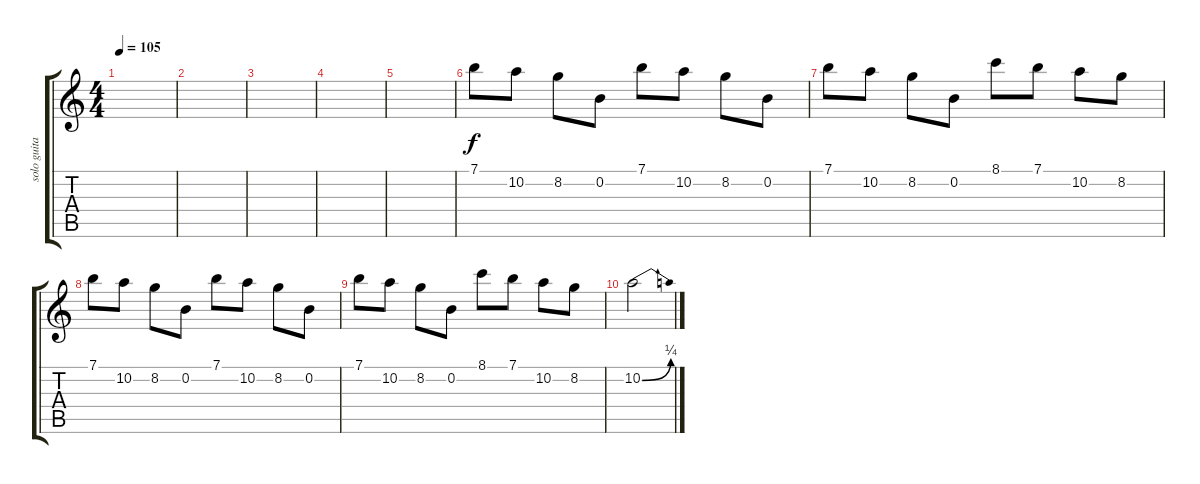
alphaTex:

\track ("solo guitar" "solo guita") {instrument overdrivenguitar}
\staff {score tabs}
\tuning (E4 B3 G3 D3 A2 E2) {hide}
\ts (4 4)
\tempo 105
\clef g2
\ks c
|
|
|
|
|
7.1.8 10.2.8 8.2.8 0.2.8 7.1.8 10.2.8 8.2.8 0.2.8 |
7.1.8 10.2.8 8.2.8 0.2.8 8.1.8 7.1.8 10.2.8 8.2.8 |
7.1.8 10.2.8 8.2.8 0.2.8 7.1.8 10.2.8 8.2.8 0.2.8 |
7.1.8 10.2.8 8.2.8 0.2.8 8.1.8 7.1.8 10.2.8 8.2.8 |
10.2{be (bend 0 0 60 1)}.2
